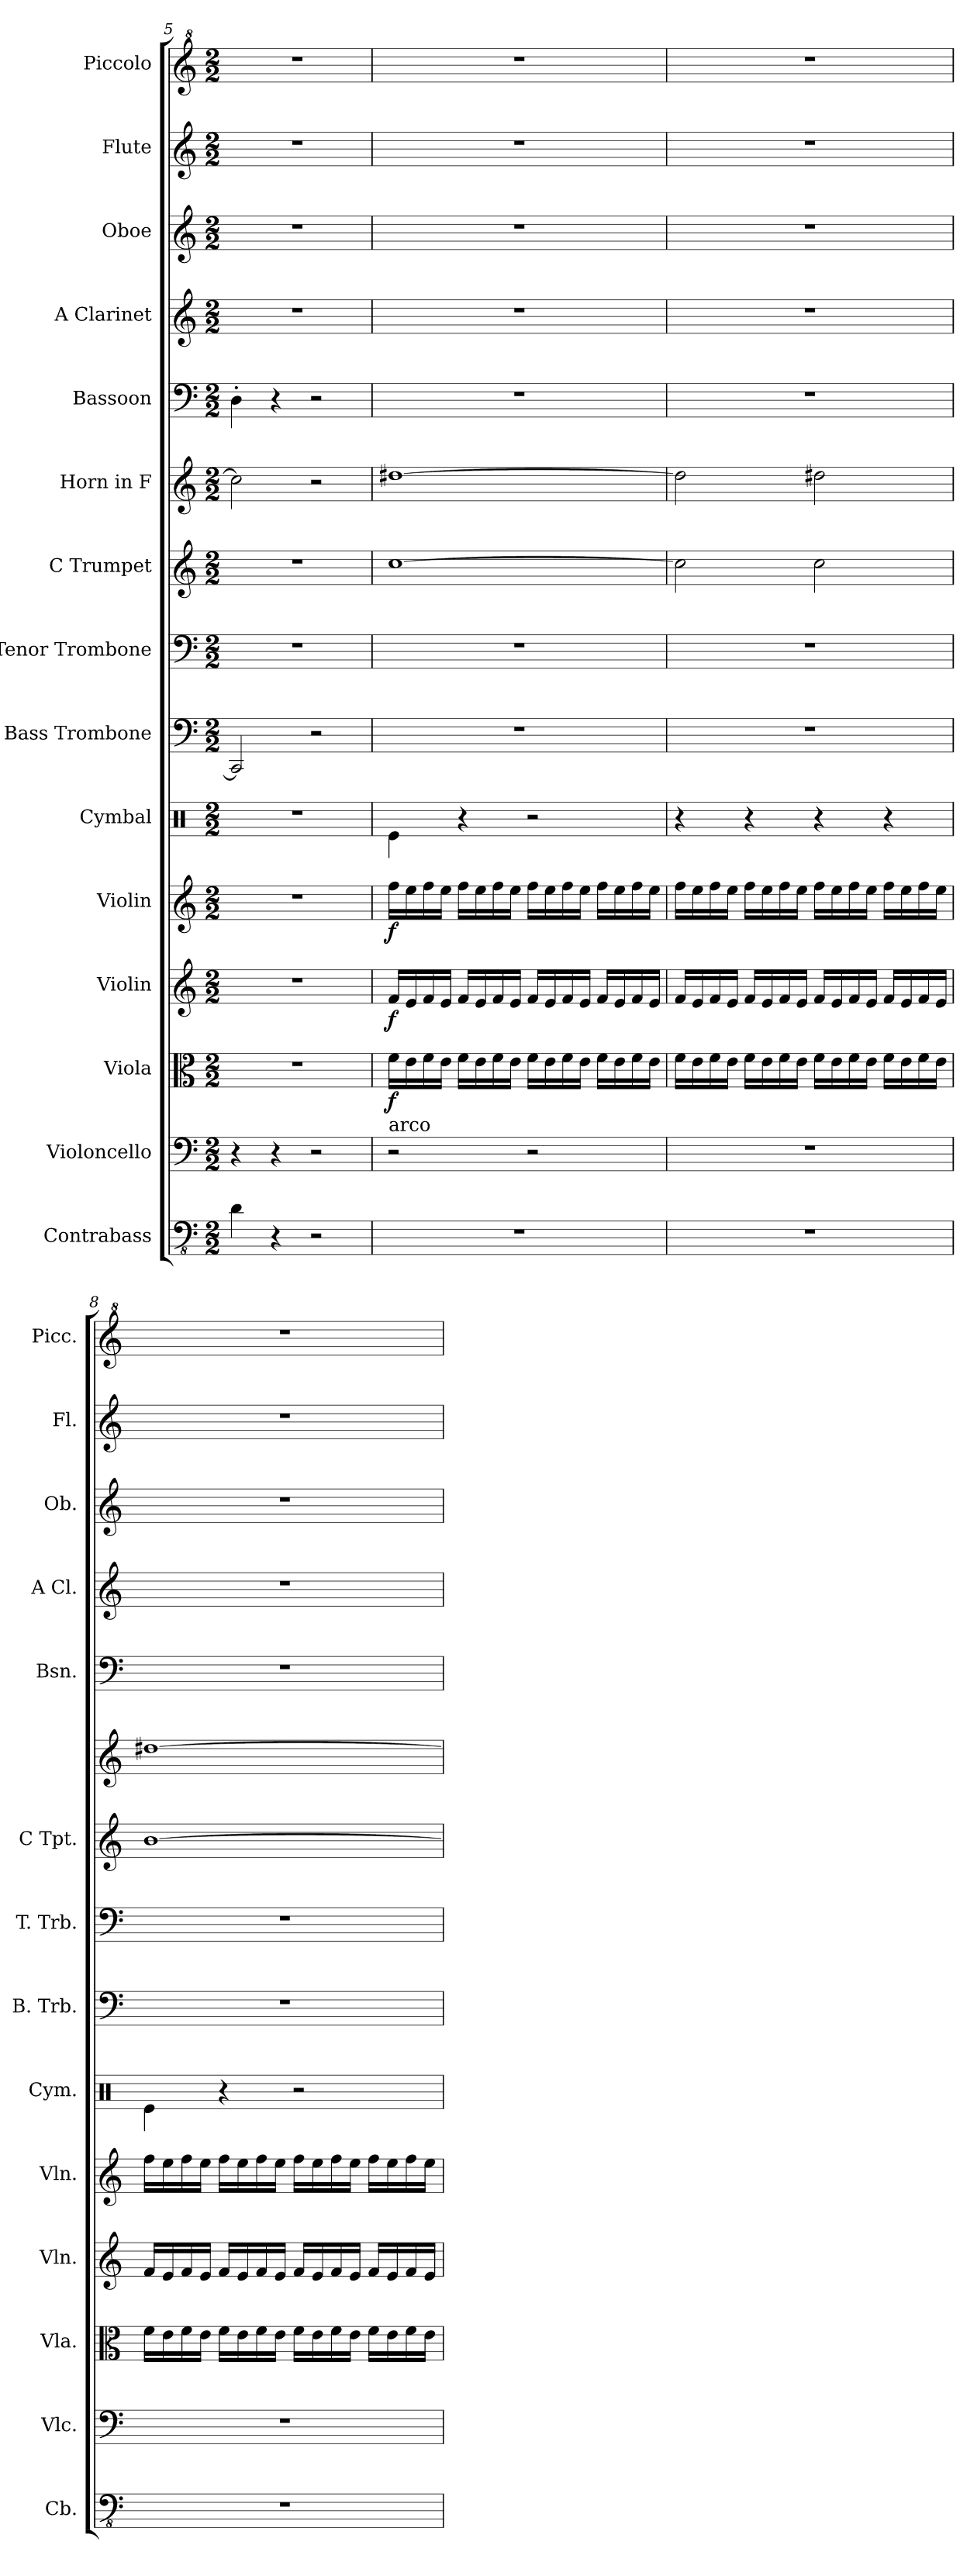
**kern	**kern	**kern	**dynam	**kern	**dynam	**kern	**dynam	**kern	**kern	**kern	**kern	**kern	**kern	**kern	**kern	**kern	**kern
*part15	*part14	*part13	*part13	*part12	*part12	*part11	*part11	*part10	*part9	*part8	*part7	*part6	*part5	*part4	*part3	*part2	*part1
*staff15	*staff14	*staff13	*staff13	*staff12	*staff12	*staff11	*staff11	*staff10	*staff9	*staff8	*staff7	*staff6	*staff5	*staff4	*staff3	*staff2	*staff1
*I"Contrabass	*I"Violoncello	*I"Viola	*	*I"Violin	*	*I"Violin	*	*I"Cymbal	*I"Bass Trombone	*I"Tenor Trombone	*I"C Trumpet	*I"Horn in F	*I"Bassoon	*I"A Clarinet	*I"Oboe	*I"Flute	*I"Piccolo
*I'Cb.	*I'Vlc.	*I'Vla.	*	*I'Vln.	*	*I'Vln.	*	*I'Cym.	*I'B. Trb.	*I'T. Trb.	*I'C Tpt.	*	*I'Bsn.	*I'A Cl.	*I'Ob.	*I'Fl.	*I'Picc.
*clefFv4	*clefF4	*clefC3	*	*clefG2	*	*clefG2	*	*clefX	*clefF4	*clefF4	*clefG2	*clefG2	*clefF4	*clefG2	*clefG2	*clefG2	*clefG^2
*ITrd7c12	*	*	*	*	*	*	*	*	*	*	*	*ITrd4c7	*	*ITrd2c3	*	*	*ITrd-7c-12
*k[]	*k[]	*k[]	*	*k[]	*	*k[]	*	*k[]	*k[]	*k[]	*k[]	*k[b-]	*k[]	*k[f#c#g#]	*k[]	*k[]	*k[]
*M2/2	*M2/2	*M2/2	*	*M2/2	*	*M2/2	*	*M2/2	*M2/2	*M2/2	*M2/2	*M2/2	*M2/2	*M2/2	*M2/2	*M2/2	*M2/2
=5	=5	=5	=5	=5	=5	=5	=5	=5	=5	=5	=5	=5	=5	=5	=5	=5	=5
4DD\	4r	1r	.	1r	.	1r	.	1r	2CC/]	1r	1r	2f#\]	4D'\	1r	1r	1r	1r
4r	4r	.	.	.	.	.	.	.	.	.	.	.	4r	.	.	.	.
2r	2r	.	.	.	.	.	.	.	2r	.	.	2r	2r	.	.	.	.
!!LO:PB:g=z
=6	=6	=6	=6	=6	=6	=6	=6	=6	=6	=6	=6	=6	=6	=6	=6	=6	=6
!	!LO:TX:a:t=arco	!	!	!	!	!	!	!	!	!	!	!	!	!	!	!	!
!	!	!	!LO:DY:b	!	!LO:DY:b	!	!LO:DY:b	!	!	!	!	!	!	!	!	!	!
1r	2r	16f\LL	f	16f/LL	f	16ff\LL	f	4Re\	1r	1r	[1cc	[1g#X	1r	1r	1r	1r	1r
.	.	16e\	.	16e/	.	16ee\	.	.	.	.	.	.	.	.	.	.	.
.	.	16f\	.	16f/	.	16ff\	.	.	.	.	.	.	.	.	.	.	.
.	.	16e\JJ	.	16e/JJ	.	16ee\JJ	.	.	.	.	.	.	.	.	.	.	.
.	.	16f\LL	.	16f/LL	.	16ff\LL	.	4r	.	.	.	.	.	.	.	.	.
.	.	16e\	.	16e/	.	16ee\	.	.	.	.	.	.	.	.	.	.	.
.	.	16f\	.	16f/	.	16ff\	.	.	.	.	.	.	.	.	.	.	.
.	.	16e\JJ	.	16e/JJ	.	16ee\JJ	.	.	.	.	.	.	.	.	.	.	.
.	2r	16f\LL	.	16f/LL	.	16ff\LL	.	2r	.	.	.	.	.	.	.	.	.
.	.	16e\	.	16e/	.	16ee\	.	.	.	.	.	.	.	.	.	.	.
.	.	16f\	.	16f/	.	16ff\	.	.	.	.	.	.	.	.	.	.	.
.	.	16e\JJ	.	16e/JJ	.	16ee\JJ	.	.	.	.	.	.	.	.	.	.	.
.	.	16f\LL	.	16f/LL	.	16ff\LL	.	.	.	.	.	.	.	.	.	.	.
.	.	16e\	.	16e/	.	16ee\	.	.	.	.	.	.	.	.	.	.	.
.	.	16f\	.	16f/	.	16ff\	.	.	.	.	.	.	.	.	.	.	.
.	.	16e\JJ	.	16e/JJ	.	16ee\JJ	.	.	.	.	.	.	.	.	.	.	.
=7	=7	=7	=7	=7	=7	=7	=7	=7	=7	=7	=7	=7	=7	=7	=7	=7	=7
1r	1r	16f\LL	.	16f/LL	.	16ff\LL	.	4r	1r	1r	2cc\]	2g#\]	1r	1r	1r	1r	1r
.	.	16e\	.	16e/	.	16ee\	.	.	.	.	.	.	.	.	.	.	.
.	.	16f\	.	16f/	.	16ff\	.	.	.	.	.	.	.	.	.	.	.
.	.	16e\JJ	.	16e/JJ	.	16ee\JJ	.	.	.	.	.	.	.	.	.	.	.
.	.	16f\LL	.	16f/LL	.	16ff\LL	.	4r	.	.	.	.	.	.	.	.	.
.	.	16e\	.	16e/	.	16ee\	.	.	.	.	.	.	.	.	.	.	.
.	.	16f\	.	16f/	.	16ff\	.	.	.	.	.	.	.	.	.	.	.
.	.	16e\JJ	.	16e/JJ	.	16ee\JJ	.	.	.	.	.	.	.	.	.	.	.
.	.	16f\LL	.	16f/LL	.	16ff\LL	.	4r	.	.	2cc\	2g#X\	.	.	.	.	.
.	.	16e\	.	16e/	.	16ee\	.	.	.	.	.	.	.	.	.	.	.
.	.	16f\	.	16f/	.	16ff\	.	.	.	.	.	.	.	.	.	.	.
.	.	16e\JJ	.	16e/JJ	.	16ee\JJ	.	.	.	.	.	.	.	.	.	.	.
.	.	16f\LL	.	16f/LL	.	16ff\LL	.	4r	.	.	.	.	.	.	.	.	.
.	.	16e\	.	16e/	.	16ee\	.	.	.	.	.	.	.	.	.	.	.
.	.	16f\	.	16f/	.	16ff\	.	.	.	.	.	.	.	.	.	.	.
.	.	16e\JJ	.	16e/JJ	.	16ee\JJ	.	.	.	.	.	.	.	.	.	.	.
!!LO:PB:g=z
=8	=8	=8	=8	=8	=8	=8	=8	=8	=8	=8	=8	=8	=8	=8	=8	=8	=8
1r	1r	16f\LL	.	16f/LL	.	16ff\LL	.	4Re\	1r	1r	[1b	[1g#X	1r	1r	1r	1r	1r
.	.	16e\	.	16e/	.	16ee\	.	.	.	.	.	.	.	.	.	.	.
.	.	16f\	.	16f/	.	16ff\	.	.	.	.	.	.	.	.	.	.	.
.	.	16e\JJ	.	16e/JJ	.	16ee\JJ	.	.	.	.	.	.	.	.	.	.	.
.	.	16f\LL	.	16f/LL	.	16ff\LL	.	4r	.	.	.	.	.	.	.	.	.
.	.	16e\	.	16e/	.	16ee\	.	.	.	.	.	.	.	.	.	.	.
.	.	16f\	.	16f/	.	16ff\	.	.	.	.	.	.	.	.	.	.	.
.	.	16e\JJ	.	16e/JJ	.	16ee\JJ	.	.	.	.	.	.	.	.	.	.	.
.	.	16f\LL	.	16f/LL	.	16ff\LL	.	2r	.	.	.	.	.	.	.	.	.
.	.	16e\	.	16e/	.	16ee\	.	.	.	.	.	.	.	.	.	.	.
.	.	16f\	.	16f/	.	16ff\	.	.	.	.	.	.	.	.	.	.	.
.	.	16e\JJ	.	16e/JJ	.	16ee\JJ	.	.	.	.	.	.	.	.	.	.	.
.	.	16f\LL	.	16f/LL	.	16ff\LL	.	.	.	.	.	.	.	.	.	.	.
.	.	16e\	.	16e/	.	16ee\	.	.	.	.	.	.	.	.	.	.	.
.	.	16f\	.	16f/	.	16ff\	.	.	.	.	.	.	.	.	.	.	.
.	.	16e\JJ	.	16e/JJ	.	16ee\JJ	.	.	.	.	.	.	.	.	.	.	.
=	=	=	=	=	=	=	=	=	=	=	=	=	=	=	=	=	=
*-	*-	*-	*-	*-	*-	*-	*-	*-	*-	*-	*-	*-	*-	*-	*-	*-	*-
